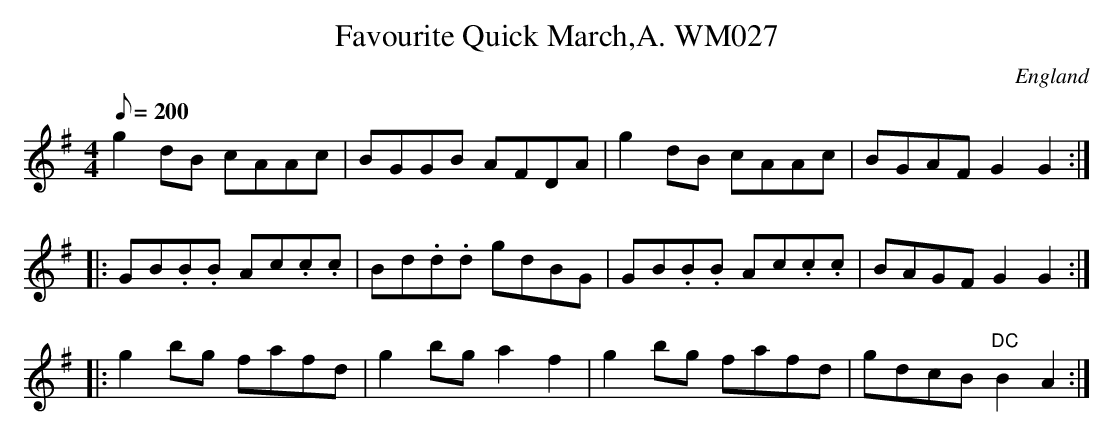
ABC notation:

X:1
T:Favourite Quick March,A. WM027
M:4/4
L:1/8
Q:200
O:England
K:G
g2dB cAAc|BGGB AFDA|g2dB cAAc|BGAFG2G2:|!
|:G-B.B.B A-c.c.c|B-d.d.d gdBG|G-B.B.B A-c.c.c|BAGFG2G2:|!
|:g2bg fafd|g2bga2f2|g2bg fafd|gdcB"DC"B2A2:|]
